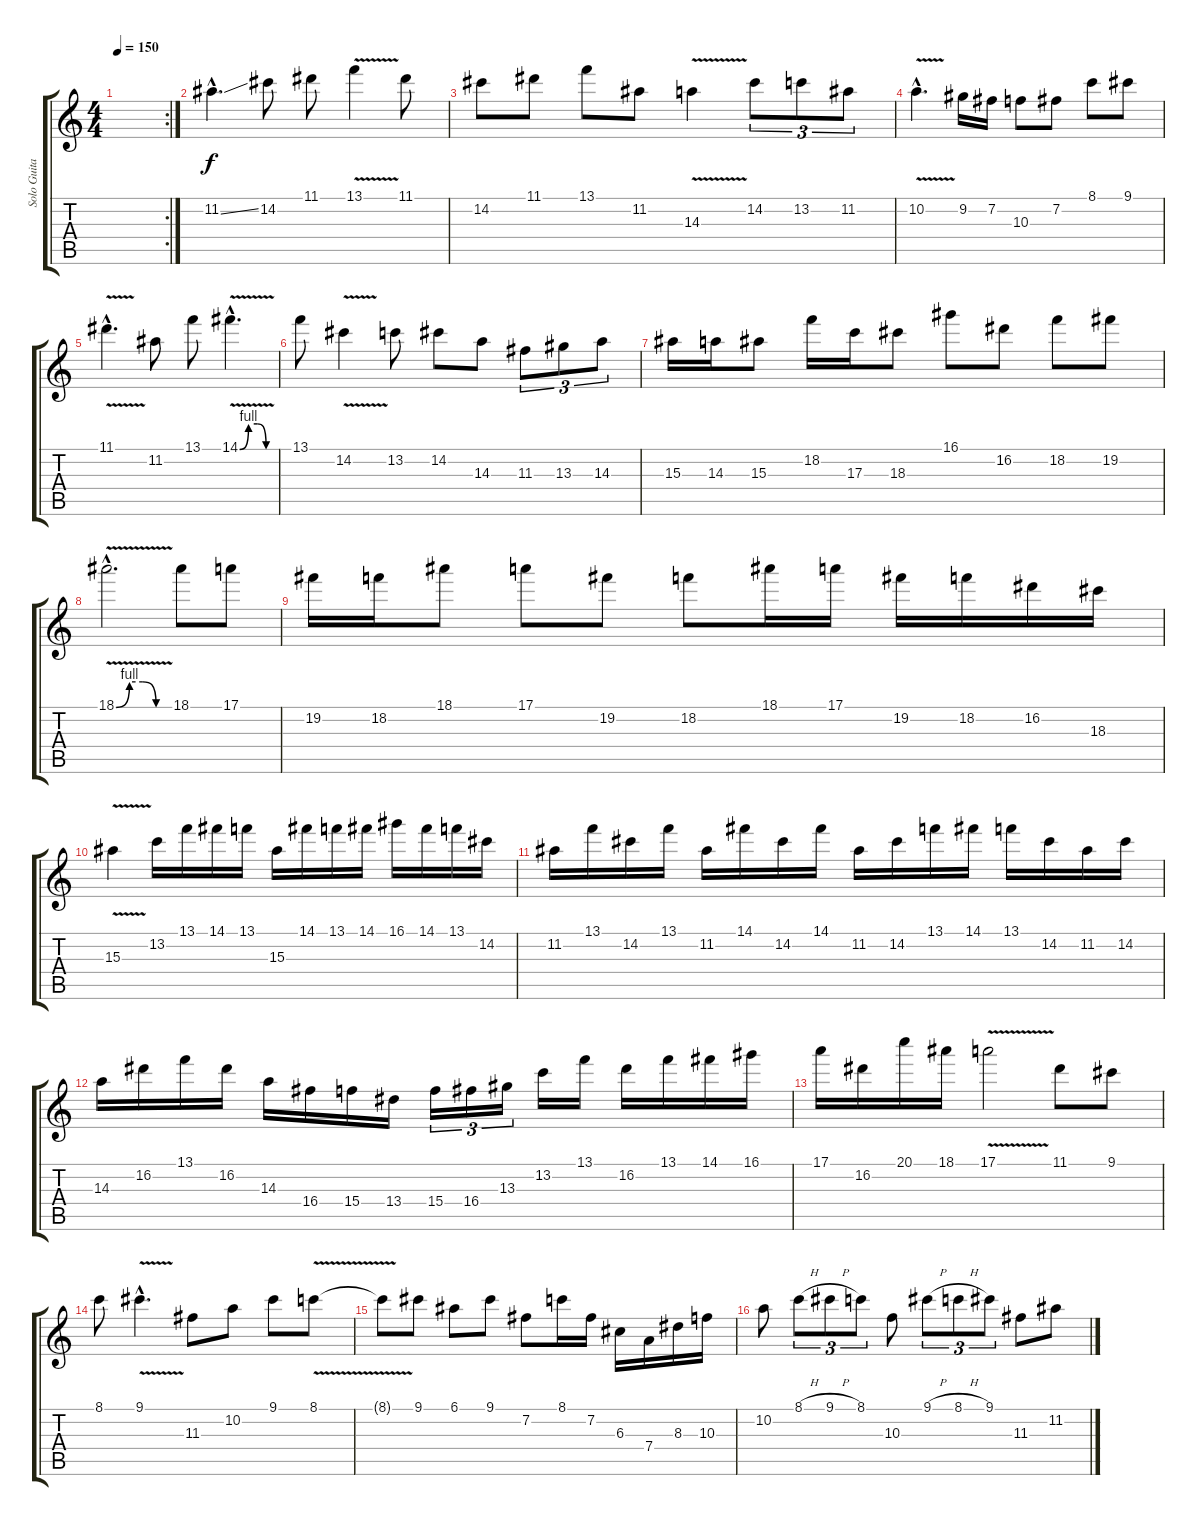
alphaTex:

\track ("Solo Guitar" "Solo Guita") {instrument distortionguitar}
\staff {score tabs}
\tuning (E4 B3 G3 D3 A2 E2) {hide}
\rc 2
\ts (4 4)
\tempo 150
\clef g2
\ks c
|
11.2{ss hac}.4{d} 14.2.8 11.1.8 13.1{v}.4 11.1.8 |
14.2.8 11.1.8 13.1.8 11.2.8 14.3{v}.4 14.2.8{tu (3 2)} 13.2.8{tu (3 2)} 11.2.8{tu (3 2)} |
10.2{v hac}.4{d} 9.2.16 7.2.16 10.3.8 7.2.8 8.1.8 9.1.8 |
11.1{v hac}.4{d} 11.2.8 13.1.8 14.1{be (custom 0 0 15 4 30 4 45 0 60 0) v hac}.4{d} |
13.1.8 14.2{v}.4 13.2.8 14.2.8 14.3.8 11.3.8{tu (3 2)} 13.3.8{tu (3 2)} 14.3.8{tu (3 2)} |
15.3.16 14.3.16 15.3.8 18.2.16 17.3.16 18.3.8 16.1.8 16.2.8 18.2.8 19.2.8 |
18.1{be (custom 0 0 15 4 30 4 45 0 60 0) v hac}.2{d} 18.1.8 17.1.8 |
19.2.16 18.2.16 18.1.8 17.1.8 19.2.8 18.2.8 18.1.16 17.1.16 19.2.16 18.2.16 16.2.16 18.3.16 |
15.3{v}.4 13.2.16 13.1.16 14.1.16 13.1.16 15.3.16 14.1.16 13.1.16 14.1.16 16.1.16 14.1.16 13.1.16 14.2.16 |
11.2.16 13.1.16 14.2.16 13.1.16 11.2.16 14.1.16 14.2.16 14.1.16 11.2.16 14.2.16 13.1.16 14.1.16 13.1.16 14.2.16 11.2.16 14.2.16 |
14.3.16 16.2.16 13.1.16 16.2.16 14.3.16 16.4.16 15.4.16 13.4.16 15.4.16{tu (3 2)} 16.4.16{tu (3 2)} 13.3.16{tu (3 2)} 13.2.16 13.1.16 16.2.16 13.1.16 14.1.16 16.1.16 |
17.1.16 16.2.16 20.1.16 18.1.16 17.1{v}.2 11.1.8 9.1.8 |
8.1.8 9.1{v hac}.4{d} 11.3.8 10.2.8 9.1.8 8.1{v}.8 |
8.1{t}.8 9.1.8 6.1.8 9.1.8 7.2.8 8.1.16 7.2.16 6.3.16 7.4.16 8.3.16 10.3.16 |
10.2.8 8.1{h}.8{tu (3 2)} 9.1{h}.8{tu (3 2)} 8.1.8{tu (3 2)} 10.3.8 9.1{h}.8{tu (3 2)} 8.1{h}.8{tu (3 2)} 9.1.8{tu (3 2)} 11.3.8 11.2.8
